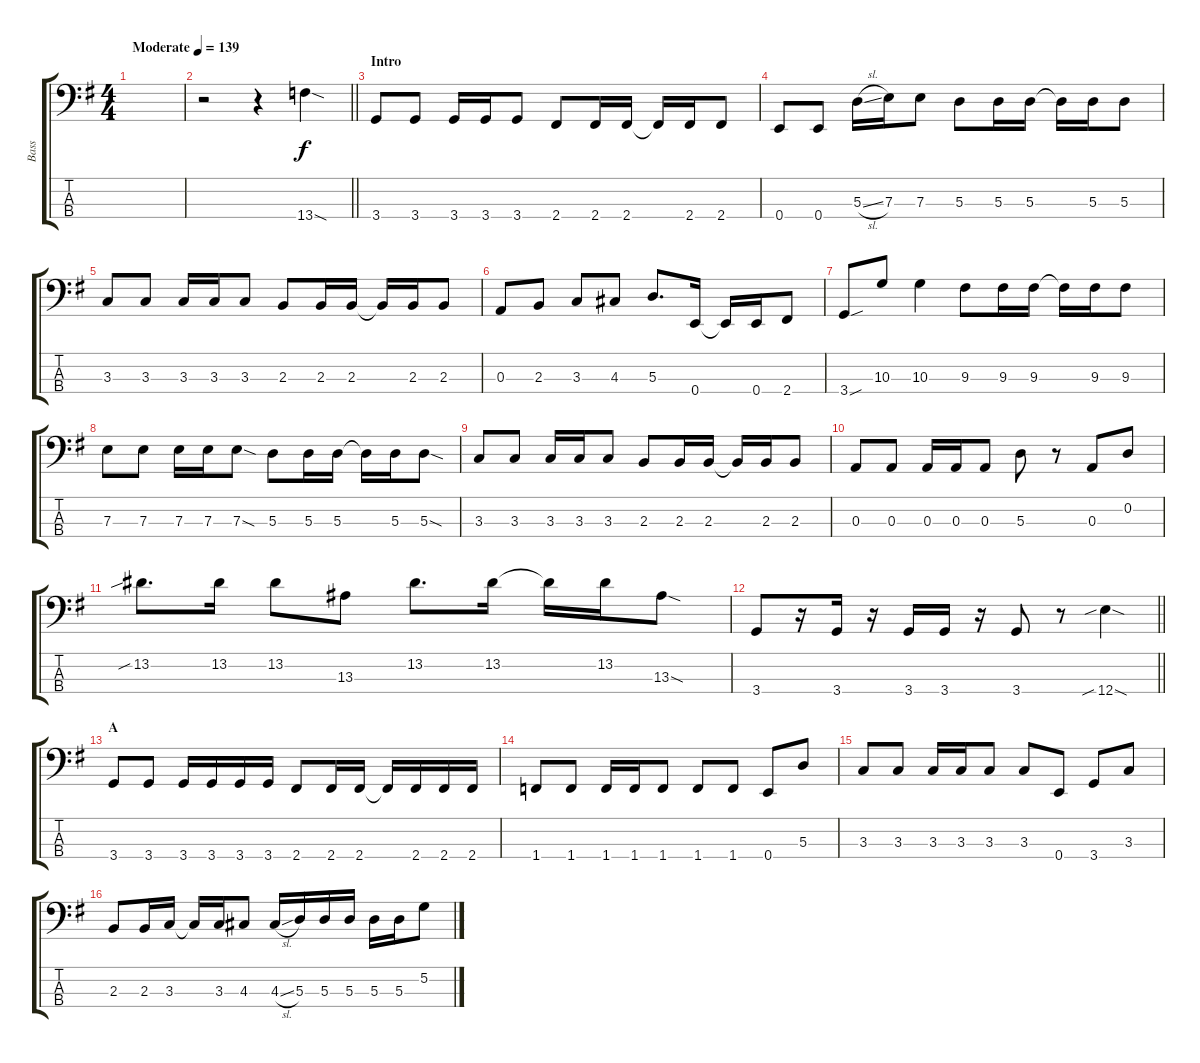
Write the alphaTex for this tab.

\track ("Bass" "Bass") {instrument electricbasspick}
\staff {score tabs}
\tuning (G2 D2 A1 E1) {hide}
\ts (4 4)
\tempo (139 "Moderate")
\clef f4
\ks g
|
\barLineRight lightlight
r.2 r.4 13.4{sod}.4 |
\section ("" "Intro")
3.4.8 3.4.8 3.4.16 3.4.16 3.4.8 2.4.8 2.4.16 2.4.16 2.4{t}.16 2.4.16 2.4.8 |
0.4.8 0.4.8 5.3{sl}.16 7.3.16 7.3.8 5.3.8 5.3.16 5.3.16 5.3{t}.16 5.3.16 5.3.8 |
3.3.8 3.3.8 3.3.16 3.3.16 3.3.8 2.3.8 2.3.16 2.3.16 2.3{t}.16 2.3.16 2.3.8 |
0.3.8 2.3.8 3.3.8 4.3.8 5.3.8{d} 0.4.16 0.4{t}.16 0.4.16 2.4.8 |
3.4{sou}.8 10.3.8 10.3.4 9.3.8 9.3.16 9.3.16 9.3{t}.16 9.3.16 9.3.8 |
7.3.8 7.3.8 7.3.16 7.3.16 7.3{sod}.8 5.3.8 5.3.16 5.3.16 5.3{t}.16 5.3.16 5.3{sod}.8 |
3.3.8 3.3.8 3.3.16 3.3.16 3.3.8 2.3.8 2.3.16 2.3.16 2.3{t}.16 2.3.16 2.3.8 |
0.3.8 0.3.8 0.3.16 0.3.16 0.3.8 5.3.8 r.8 0.3.8 0.2.8 |
13.2{sib}.8{d} 13.2.16 13.2.8 13.3.8 13.2.8{d} 13.2.16 13.2{t}.16 13.2.16 13.3{sod}.8 |
\barLineRight lightlight
3.4.8 r.16 3.4.16 r.16 3.4.16 3.4.16 r.16 3.4.8 r.8 12.4{sib sod}.4 |
\section ("" "A")
3.4.8 3.4.8 3.4.16 3.4.16 3.4.16 3.4.16 2.4.8 2.4.16 2.4.16 2.4{t}.16 2.4.16 2.4.16 2.4.16 |
1.4.8 1.4.8 1.4.16 1.4.16 1.4.8 1.4.8 1.4.8 0.4.8 5.3.8 |
3.3.8 3.3.8 3.3.16 3.3.16 3.3.8 3.3.8 0.4.8 3.4.8 3.3.8 |
2.3.8 2.3.16 3.3.16 3.3{t}.16 3.3.16 4.3.8 4.3{sl}.16 5.3.16 5.3.16 5.3.16 5.3.16 5.3.16 5.2.8
